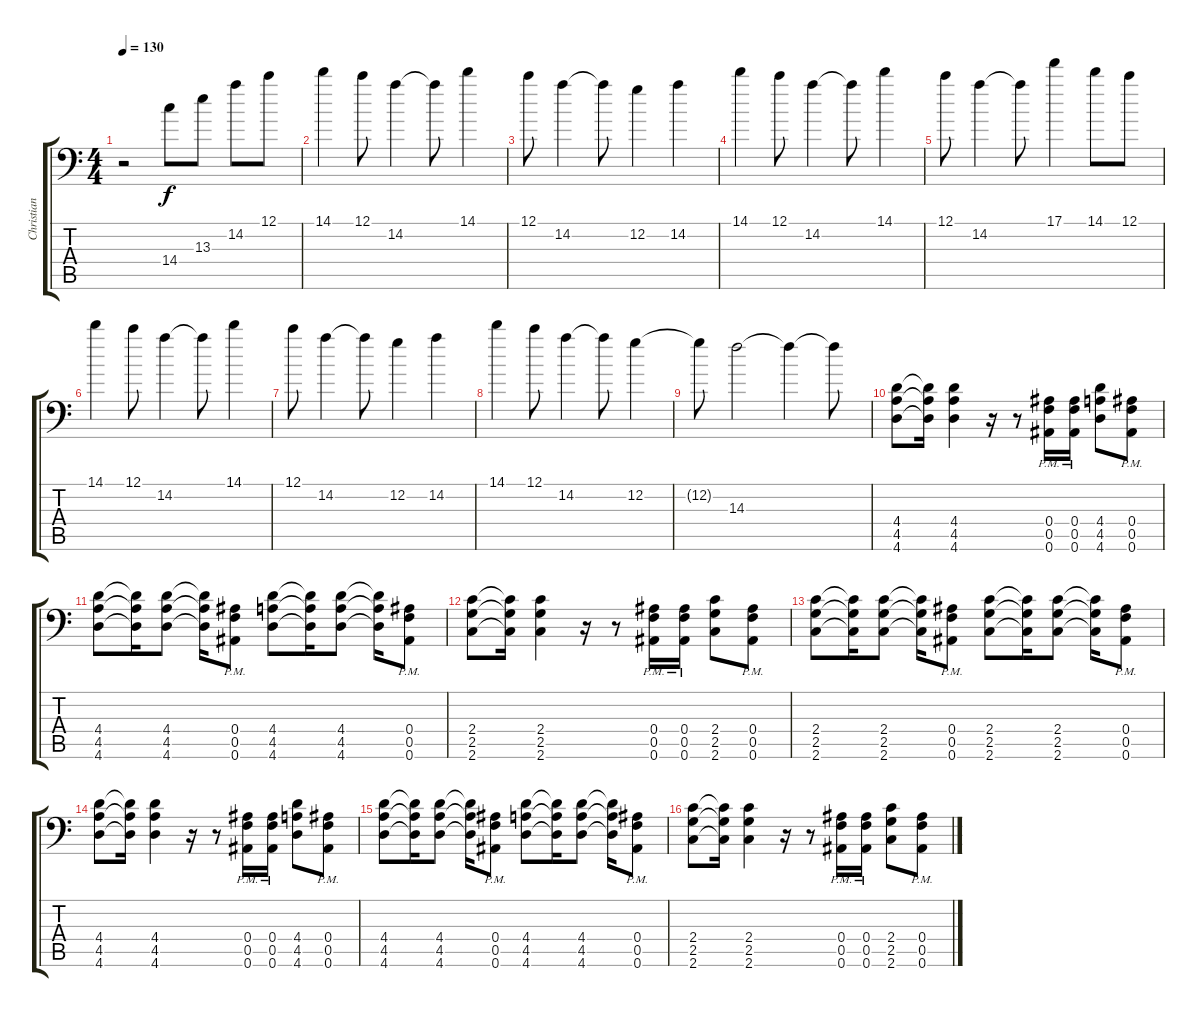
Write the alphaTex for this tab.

\track ("Christian" "Christian") {instrument distortionguitar}
\staff {score tabs}
\tuning (C4 G3 Eb3 Bb2 F2 Bb1) {hide}
\ts (4 4)
\tempo 130
\clef f4
\ks c
r.2{dy f} 14.4.8 13.3.8 14.2.8 12.1.8 |
14.1.4 12.1.8 14.2.4 14.2{t}.8 14.1.4 |
12.1.8 14.2.4 14.2{t}.8 12.2.4 14.2.4 |
14.1.4 12.1.8 14.2.4 14.2{t}.8 14.1.4 |
12.1.8 14.2.4 14.2{t}.8 17.1.4 14.1.8 12.1.8 |
14.1.4 12.1.8 14.2.4 14.2{t}.8 14.1.4 |
12.1.8 14.2.4 14.2{t}.8 12.2.4 14.2.4 |
14.1.4 12.1.8 14.2.4 14.2{t}.8 12.2.4 |
12.2{t}.8 14.3.2 14.3{t}.4 14.3{t}.8 |
(4.4 4.5 4.6).8 (4.4{t} 4.5{t} 4.6{t}).16 (4.4 4.5 4.6).4 r.16 r.8 (0.4{pm} 0.5{pm} 0.6{pm}).16 (0.4{pm} 0.5{pm} 0.6{pm}).16 (4.4 4.5 4.6).8 (0.4{pm} 0.5{pm} 0.6{pm}).8 |
(4.4 4.5 4.6).8 (4.4{t} 4.5{t} 4.6{t}).16 (4.4 4.5 4.6).8 (4.4{t} 4.5{t} 4.6{t}).16 (0.4{pm} 0.5{pm} 0.6{pm}).8 (4.4 4.5 4.6).8 (4.4{t} 4.5{t} 4.6{t}).16 (4.4 4.5 4.6).8 (4.4{t} 4.5{t} 4.6{t}).16 (0.4{pm} 0.5{pm} 0.6{pm}).8 |
(2.4 2.5 2.6).8 (2.4{t} 2.5{t} 2.6{t}).16 (2.4 2.5 2.6).4 r.16 r.8 (0.4{pm} 0.5{pm} 0.6{pm}).16 (0.4{pm} 0.5{pm} 0.6{pm}).16 (2.4 2.5 2.6).8 (0.4{pm} 0.5{pm} 0.6{pm}).8 |
(2.4 2.5 2.6).8 (2.4{t} 2.5{t} 2.6{t}).16 (2.4 2.5 2.6).8 (2.4{t} 2.5{t} 2.6{t}).16 (0.4{pm} 0.5{pm} 0.6{pm}).8 (2.4 2.5 2.6).8 (2.4{t} 2.5{t} 2.6{t}).16 (2.4 2.5 2.6).8 (2.4{t} 2.5{t} 2.6{t}).16 (0.4{pm} 0.5{pm} 0.6{pm}).8 |
(4.4 4.5 4.6).8 (4.4{t} 4.5{t} 4.6{t}).16 (4.4 4.5 4.6).4 r.16 r.8 (0.4{pm} 0.5{pm} 0.6{pm}).16 (0.4{pm} 0.5{pm} 0.6{pm}).16 (4.4 4.5 4.6).8 (0.4{pm} 0.5{pm} 0.6{pm}).8 |
(4.4 4.5 4.6).8 (4.4{t} 4.5{t} 4.6{t}).16 (4.4 4.5 4.6).8 (4.4{t} 4.5{t} 4.6{t}).16 (0.4{pm} 0.5{pm} 0.6{pm}).8 (4.4 4.5 4.6).8 (4.4{t} 4.5{t} 4.6{t}).16 (4.4 4.5 4.6).8 (4.4{t} 4.5{t} 4.6{t}).16 (0.4{pm} 0.5{pm} 0.6{pm}).8 |
(2.4 2.5 2.6).8 (2.4{t} 2.5{t} 2.6{t}).16 (2.4 2.5 2.6).4 r.16 r.8 (0.4{pm} 0.5{pm} 0.6{pm}).16 (0.4{pm} 0.5{pm} 0.6{pm}).16 (2.4 2.5 2.6).8 (0.4{pm} 0.5{pm} 0.6{pm}).8
